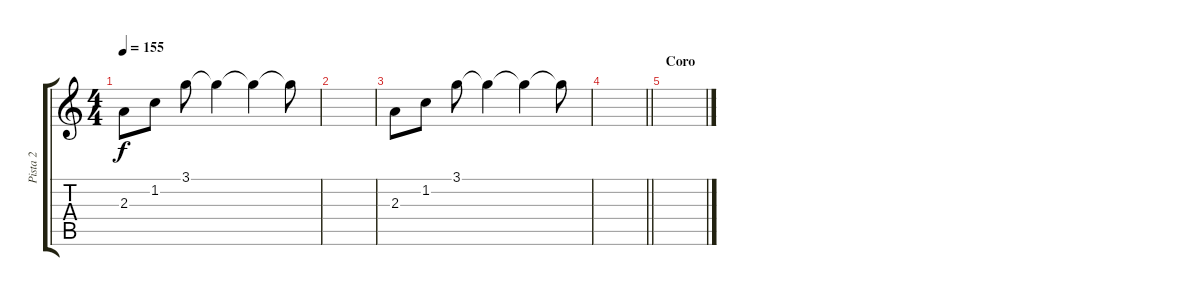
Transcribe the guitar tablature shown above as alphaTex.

\track ("Pista 2" "Pista 2") {instrument overdrivenguitar}
\staff {score tabs}
\tuning (E4 B3 G3 D3 A2 E2) {hide}
\ts (4 4)
\tempo 155
\clef g2
\ks c
2.3.8{dy f instrument electricguitarjazz} 1.2.8 3.1.8 3.1{t}.4 3.1{t}.4 3.1{t}.8 |
|
2.3.8{instrument electricguitarjazz} 1.2.8 3.1.8 3.1{t}.4 3.1{t}.4 3.1{t}.8 |
\barLineRight lightlight
|
\section ("" "Coro")
